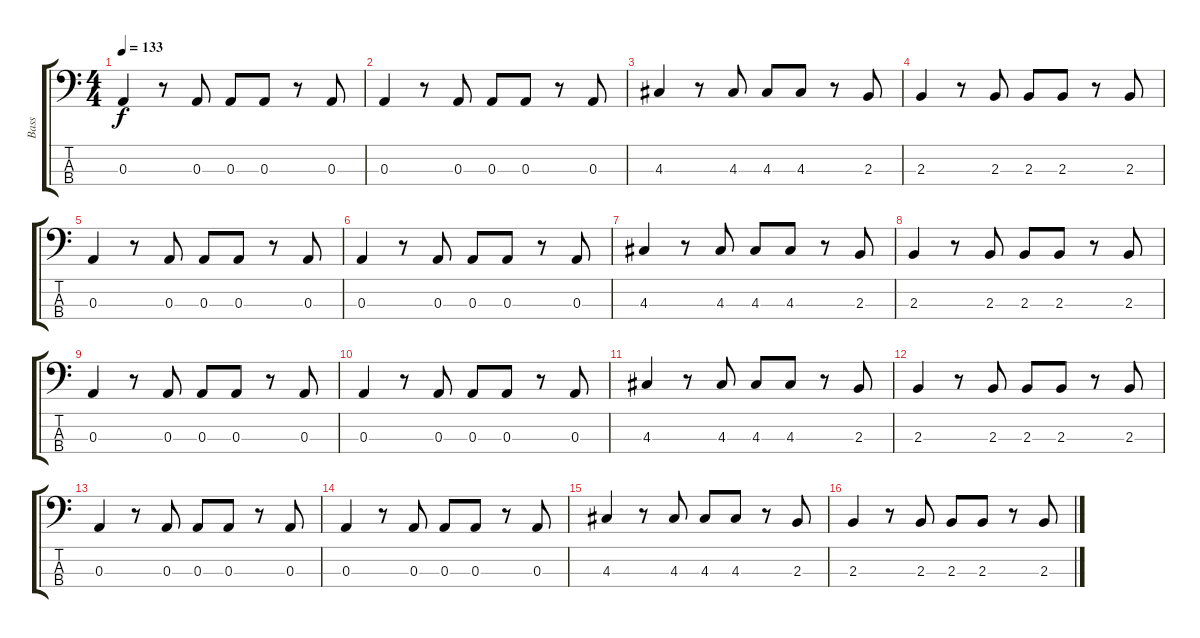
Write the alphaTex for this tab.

\track ("Bass" "Bass") {instrument electricbassfinger}
\staff {score tabs}
\tuning (G2 D2 A1 E1) {hide}
\ts (4 4)
\tempo 133
\clef f4
\ks c
0.3.4{dy f instrument electricbassfinger} r.8 0.3.8 0.3.8 0.3.8 r.8 0.3.8 |
0.3.4 r.8 0.3.8 0.3.8 0.3.8 r.8 0.3.8 |
4.3.4 r.8 4.3.8 4.3.8 4.3.8 r.8 2.3.8 |
2.3.4 r.8 2.3.8 2.3.8 2.3.8 r.8 2.3.8 |
0.3.4 r.8 0.3.8 0.3.8 0.3.8 r.8 0.3.8 |
0.3.4 r.8 0.3.8 0.3.8 0.3.8 r.8 0.3.8 |
4.3.4 r.8 4.3.8 4.3.8 4.3.8 r.8 2.3.8 |
2.3.4 r.8 2.3.8 2.3.8 2.3.8 r.8 2.3.8 |
0.3.4 r.8 0.3.8 0.3.8 0.3.8 r.8 0.3.8 |
0.3.4 r.8 0.3.8 0.3.8 0.3.8 r.8 0.3.8 |
4.3.4 r.8 4.3.8 4.3.8 4.3.8 r.8 2.3.8 |
2.3.4 r.8 2.3.8 2.3.8 2.3.8 r.8 2.3.8 |
0.3.4 r.8 0.3.8 0.3.8 0.3.8 r.8 0.3.8 |
0.3.4 r.8 0.3.8 0.3.8 0.3.8 r.8 0.3.8 |
4.3.4 r.8 4.3.8 4.3.8 4.3.8 r.8 2.3.8 |
2.3.4 r.8 2.3.8 2.3.8 2.3.8 r.8 2.3.8
